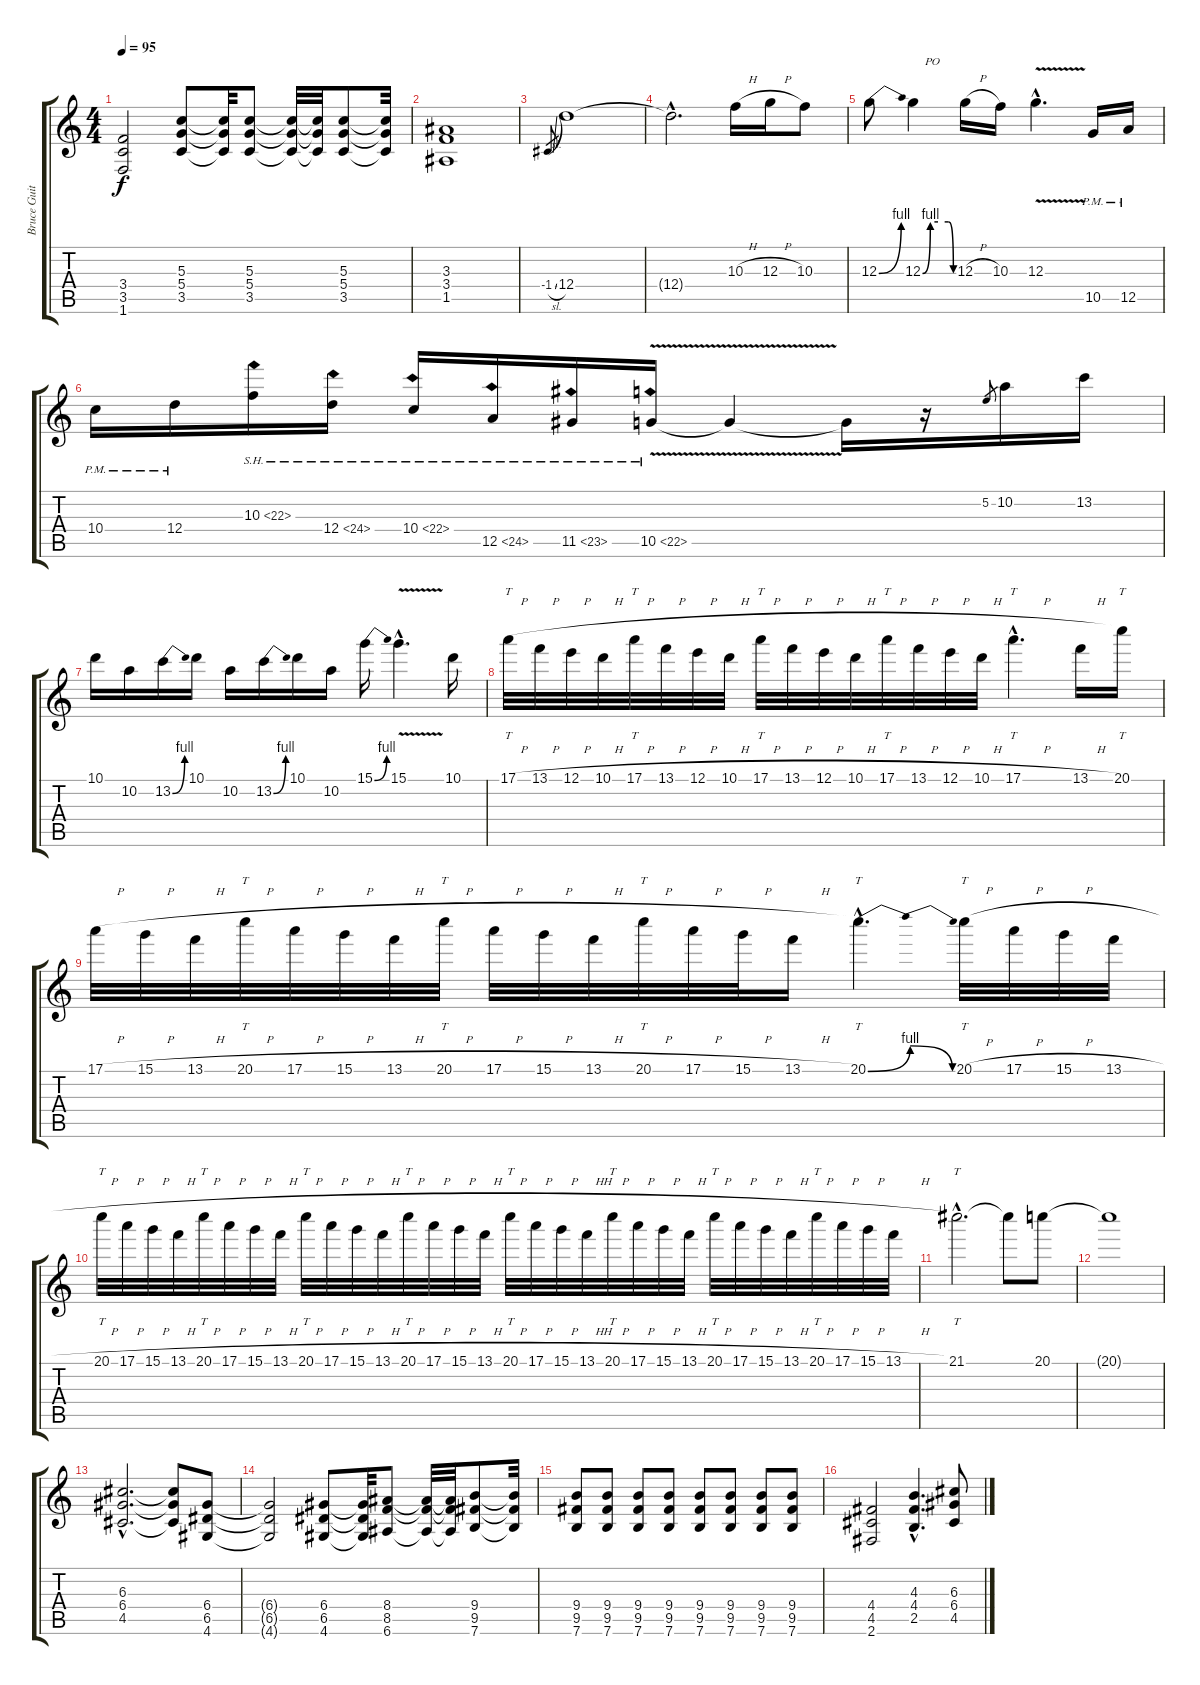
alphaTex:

\track ("Bruce Guitar" "Bruce Guit") {instrument distortionguitar}
\staff {score tabs}
\tuning (E4 B3 G3 D3 A2 E2) {hide}
\ts (4 4)
\tempo 95
\clef g2
\ks c
(3.4 3.5 1.6).2{dy f} (5.3 5.4 3.5).8 (5.3{t} 5.4{t} 3.5{t}).32 (5.3 5.4 3.5).8 (5.3{t} 5.4{t} 3.5{t}).32 (5.3{t} 5.4{t} 3.5{t}).32 (5.3 5.4 3.5).8 (5.3{t} 5.4{t} 3.5{t}).32 |
(3.3 3.4 1.5).1 |
-1.4{sl}.8{gr} 12.4.1{volume 16 balance 8} |
12.4{hac t}.2{d} 10.3{h}.16 12.3{h}.16 10.3.8 |
12.3{be (bend 0 0 60 4)}.8 12.3{be (custom 0 0 15 4 30 4 50 4 60 0)}.4{txt "    PO"} 12.3{h}.16 10.3.16 12.3{v hac}.4{d} 10.5{pm}.16 12.5{pm}.16 |
10.4{pm}.16 12.4{pm}.16 10.3{sh 12}.16 12.4{sh 12}.16 10.4{sh 12}.16 12.5{sh 12}.16 11.5{sh 12}.16 10.5{sh 12 v}.16 10.5{t}.4 10.5{t}.16 r.16 5.2.8{gr} 10.2.16 13.2.16 |
10.1.16 10.2.16 13.2{be (bend 0 0 60 4)}.16 10.1.16 10.2.16 13.2{be (bend 0 0 60 4)}.16 10.1.16 10.2.16 15.1{be (bend 0 0 60 4)}.16 15.1{v hac}.4{d} 10.1.16 |
17.1{h}.32{tt} 13.1{h}.32 12.1{h}.32 10.1{h}.32 17.1{h}.32{tt} 13.1{h}.32 12.1{h}.32 10.1{h}.32 17.1{h}.32{tt} 13.1{h}.32 12.1{h}.32 10.1{h}.32 17.1{h}.32{tt} 13.1{h}.32 12.1{h}.32 10.1{h}.32 17.1{h hac}.4{tt d} 13.1{h}.16 20.1.16{tt} |
17.1{h}.32 15.1{h}.32 13.1{h}.32 20.1{h}.32{tt} 17.1{h}.32 15.1{h}.32 13.1{h}.32 20.1{h}.32{tt} 17.1{h}.32 15.1{h}.32 13.1{h}.32 20.1{h}.32{tt} 17.1{h}.32 15.1{h}.32 13.1{h}.16 20.1{be (bendrelease 0 0 15 4 35 4 60 0) hac}.4{tt d} 20.1{h}.32{tt} 17.1{h}.32 15.1{h}.32 13.1{h}.32 |
20.1{h}.32{tt} 17.1{h}.32 15.1{h}.32 13.1{h}.32 20.1{h}.32{tt} 17.1{h}.32 15.1{h}.32 13.1{h}.32 20.1{h}.32{tt} 17.1{h}.32 15.1{h}.32 13.1{h}.32 20.1{h}.32{tt} 17.1{h}.32 15.1{h}.32 13.1{h}.32 20.1{h}.32{tt} 17.1{h}.32 15.1{h}.32 13.1{h}.32 20.1{h}.32{tt} 17.1{h}.32 15.1{h}.32 13.1{h}.32 20.1{h}.32{tt} 17.1{h}.32 15.1{h}.32 13.1{h}.32 20.1{h}.32{tt} 17.1{h}.32 15.1{h}.32 13.1{h}.32 |
21.1{hac}.2{tt d} 21.1{t}.8 20.1.8 |
20.1{t}.1 |
(6.3{hac} 6.4{hac} 4.5{hac}).2{d volume 13 balance 13} (6.3{t} 6.4{t} 4.5{t}).8 (6.4 6.5 4.6).8 |
(6.4{t} 6.5{t} 4.6{t}).2 (6.4 6.5 4.6).8 (6.4{t} 6.5{t} 4.6{t}).32 (8.4 8.5 6.6).8 (8.4{t} 8.5{t} 6.6{t}).32 (8.4{t} 8.5{t} 6.6{t}).32 (9.4 9.5 7.6).8 (9.4{t} 9.5{t} 7.6{t}).32 |
(9.4 9.5 7.6).8 (9.4 9.5 7.6).8 (9.4 9.5 7.6).8 (9.4 9.5 7.6).8 (9.4 9.5 7.6).8 (9.4 9.5 7.6).8 (9.4 9.5 7.6).8 (9.4 9.5 7.6).8 |
(4.4 4.5 2.6).2 (4.3{hac} 4.4{hac} 2.5{hac}).4{d} (6.3 6.4 4.5).8
